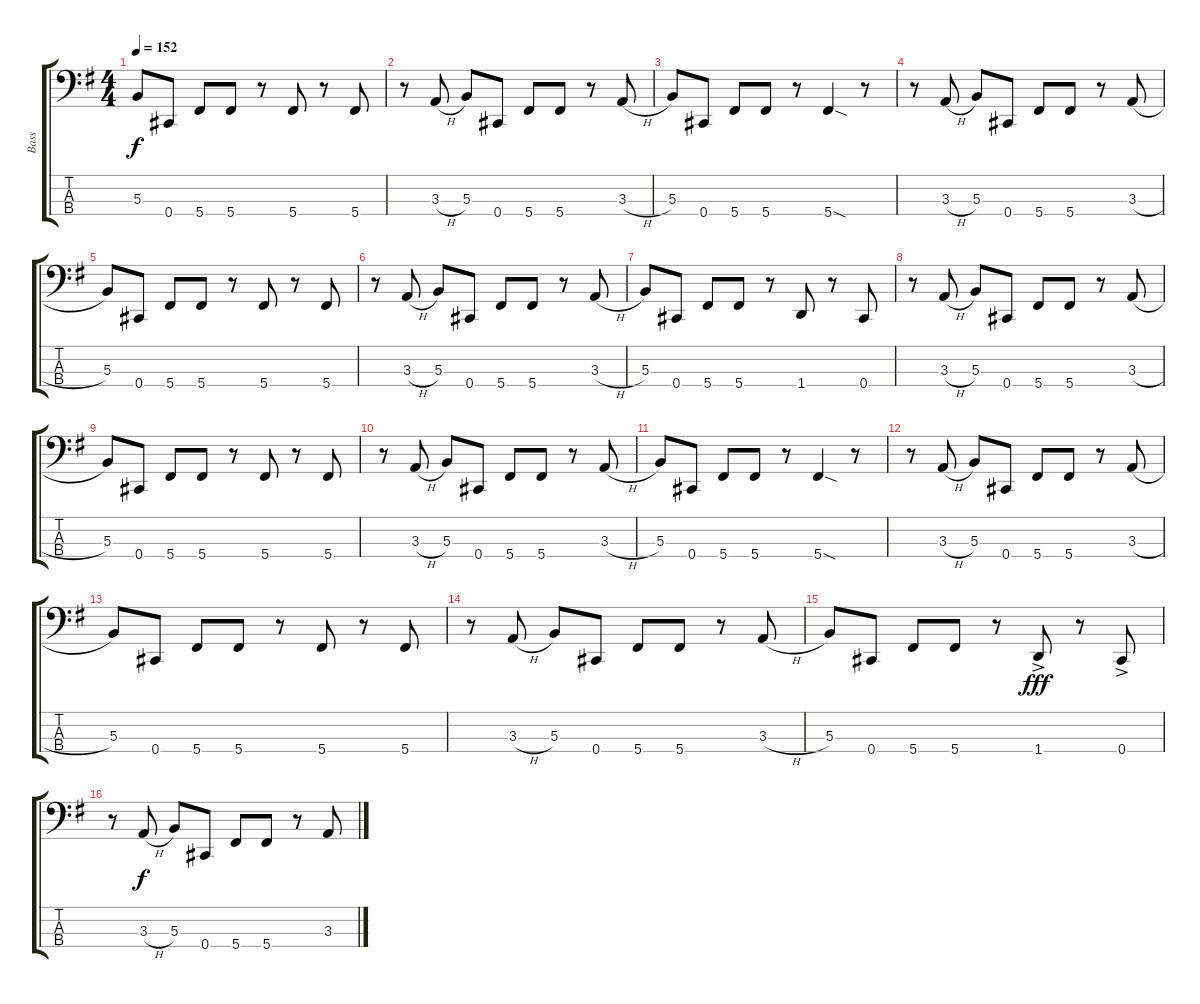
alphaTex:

\track ("Bass" "Bass") {instrument electricbasspick}
\staff {score tabs}
\tuning (E2 B1 Gb1 Db1) {hide}
\ts (4 4)
\tempo 152
\clef f4
\ks eminor
5.3.8{dy f} 0.4.8 5.4.8 5.4.8 r.8 5.4.8 r.8 5.4.8 |
r.8 3.3{h}.8 5.3.8 0.4.8 5.4.8 5.4.8 r.8 3.3{h}.8 |
5.3.8 0.4.8 5.4.8 5.4.8 r.8 5.4{sod}.4 r.8 |
r.8 3.3{h}.8 5.3.8 0.4.8 5.4.8 5.4.8 r.8 3.3{h}.8 |
5.3.8 0.4.8 5.4.8 5.4.8 r.8 5.4.8 r.8 5.4.8 |
r.8 3.3{h}.8 5.3.8 0.4.8 5.4.8 5.4.8 r.8 3.3{h}.8 |
5.3.8 0.4.8 5.4.8 5.4.8 r.8 1.4.8 r.8 0.4.8 |
r.8 3.3{h}.8 5.3.8 0.4.8 5.4.8 5.4.8 r.8 3.3{h}.8 |
5.3.8 0.4.8 5.4.8 5.4.8 r.8 5.4.8 r.8 5.4.8 |
r.8 3.3{h}.8 5.3.8 0.4.8 5.4.8 5.4.8 r.8 3.3{h}.8 |
5.3.8 0.4.8 5.4.8 5.4.8 r.8 5.4{sod}.4 r.8 |
r.8 3.3{h}.8 5.3.8 0.4.8 5.4.8 5.4.8 r.8 3.3{h}.8 |
5.3.8 0.4.8 5.4.8 5.4.8 r.8 5.4.8 r.8 5.4.8 |
r.8 3.3{h}.8 5.3.8 0.4.8 5.4.8 5.4.8 r.8 3.3{h}.8 |
5.3.8 0.4.8 5.4.8 5.4.8 r.8 1.4{ac}.8{dy fff} r.8 0.4{ac}.8 |
r.8 3.3{h}.8{dy f} 5.3.8 0.4.8 5.4.8 5.4.8 r.8 3.3{h}.8
